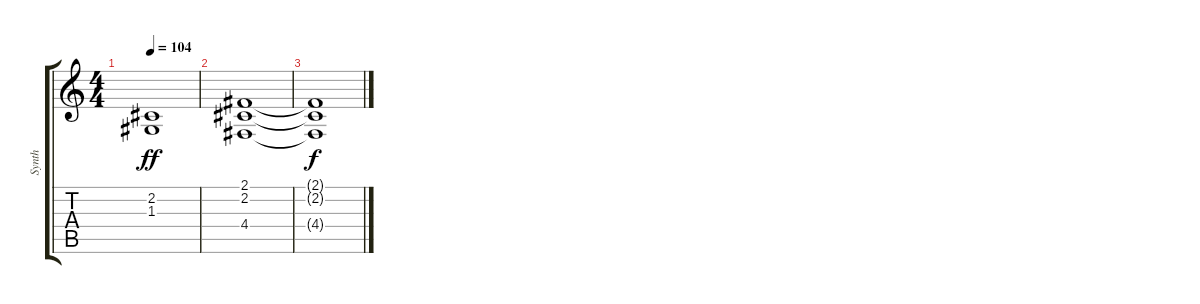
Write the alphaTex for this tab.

\track ("Synth" "Synth") {instrument pad2warm}
\staff {score tabs}
\tuning (E4 B3 G3 D3 A2 E2) {hide}
\ts (4 4)
\tempo 104
\clef g2
\ks c
(2.2 1.3).1{dy ff} |
(2.1 2.2 4.4).1 |
(2.1{t} 2.2{t} 4.4{t}).1{dy f}
